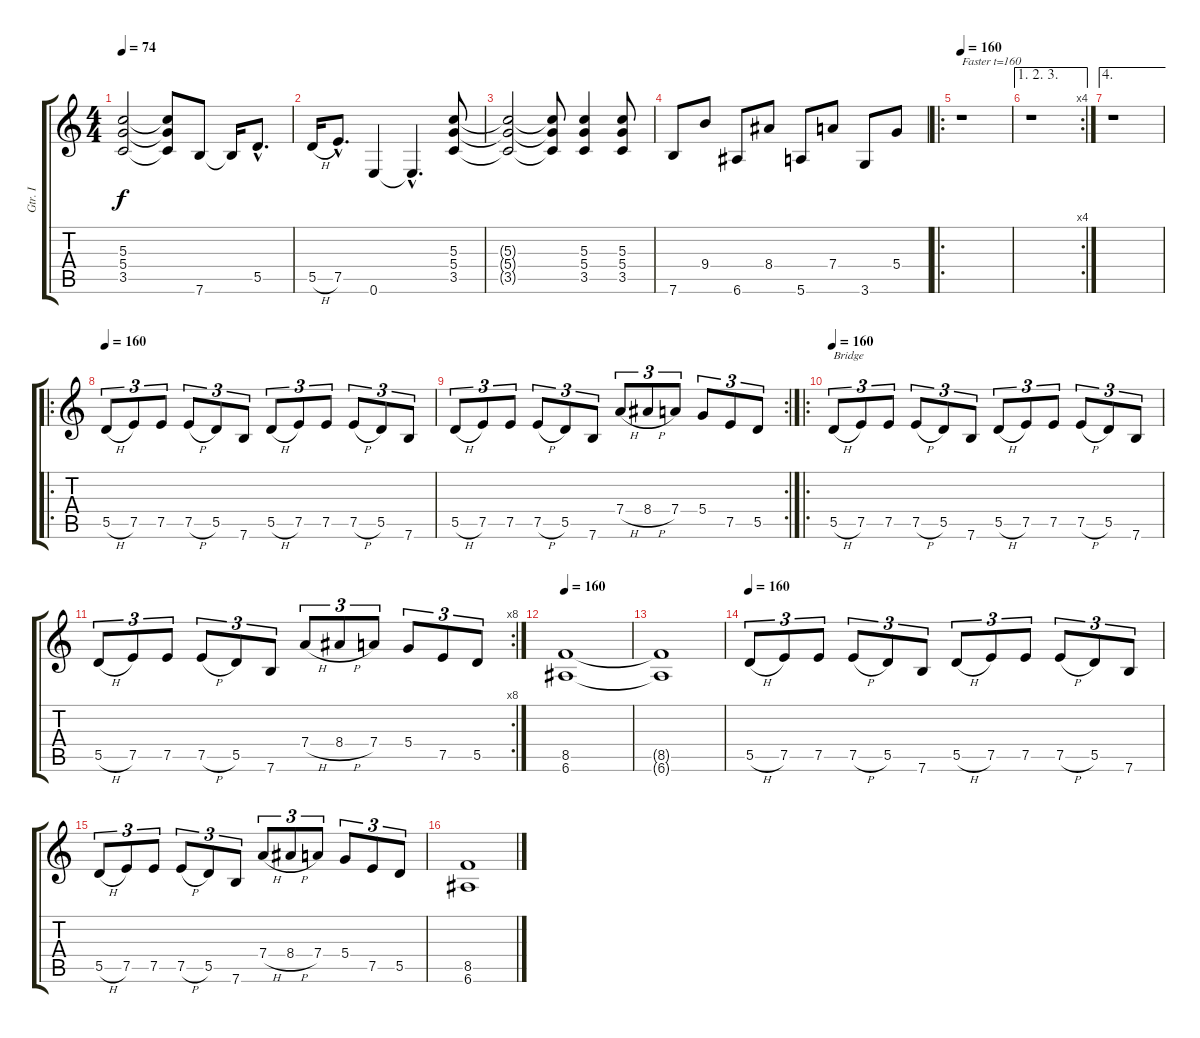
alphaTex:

\track ("Gtr. I" "Gtr. I") {instrument distortionguitar}
\staff {score tabs}
\tuning (E4 B3 G3 D3 A2 E2) {hide}
\ts (4 4)
\tempo 74
\clef g2
\ks c
(5.3{t} 5.4{t} 3.5{t}).2{dy f} (5.3{t} 5.4{t} 3.5{t}).8 7.6.8 7.6{t}.16 5.5{hac}.8{d} |
5.5{h}.16 7.5{hac}.8{d} 0.6.4 0.6{hac t}.4{d} (5.3 5.4 3.5).8 |
(5.3{t} 5.4{t} 3.5{t}).2 (5.3{t} 5.4{t} 3.5{t}).8 (5.3 5.4 3.5).4 (5.3 5.4 3.5).8 |
7.6.8 9.4.8 6.6.8 8.4.8 5.6.8 7.4.8 3.6.8 5.4.8 |
\ro
\tempo 160
r.1{txt "Faster t=160"} |
\ae (1 2 3)
\rc 4
r.1 |
\ae 4
r.1 |
\ro
\tempo 160
5.5{h}.8{tu (3 2)} 7.5.8{tu (3 2)} 7.5.8{tu (3 2)} 7.5{h}.8{tu (3 2)} 5.5.8{tu (3 2)} 7.6.8{tu (3 2)} 5.5{h}.8{tu (3 2)} 7.5.8{tu (3 2)} 7.5.8{tu (3 2)} 7.5{h}.8{tu (3 2)} 5.5.8{tu (3 2)} 7.6.8{tu (3 2)} |
\rc 2
5.5{h}.8{tu (3 2)} 7.5.8{tu (3 2)} 7.5.8{tu (3 2)} 7.5{h}.8{tu (3 2)} 5.5.8{tu (3 2)} 7.6.8{tu (3 2)} 7.4{h}.8{tu (3 2)} 8.4{h}.8{tu (3 2)} 7.4.8{tu (3 2)} 5.4.8{tu (3 2)} 7.5.8{tu (3 2)} 5.5.8{tu (3 2)} |
\ro
\tempo 160
5.5{h}.8{tu (3 2) txt "Bridge"} 7.5.8{tu (3 2)} 7.5.8{tu (3 2)} 7.5{h}.8{tu (3 2)} 5.5.8{tu (3 2)} 7.6.8{tu (3 2)} 5.5{h}.8{tu (3 2)} 7.5.8{tu (3 2)} 7.5.8{tu (3 2)} 7.5{h}.8{tu (3 2)} 5.5.8{tu (3 2)} 7.6.8{tu (3 2)} |
\rc 8
5.5{h}.8{tu (3 2)} 7.5.8{tu (3 2)} 7.5.8{tu (3 2)} 7.5{h}.8{tu (3 2)} 5.5.8{tu (3 2)} 7.6.8{tu (3 2)} 7.4{h}.8{tu (3 2)} 8.4{h}.8{tu (3 2)} 7.4.8{tu (3 2)} 5.4.8{tu (3 2)} 7.5.8{tu (3 2)} 5.5.8{tu (3 2)} |
\tempo 160
(8.5 6.6).1 |
(8.5{t} 6.6{t}).1 |
\tempo 160
5.5{h}.8{tu (3 2)} 7.5.8{tu (3 2)} 7.5.8{tu (3 2)} 7.5{h}.8{tu (3 2)} 5.5.8{tu (3 2)} 7.6.8{tu (3 2)} 5.5{h}.8{tu (3 2)} 7.5.8{tu (3 2)} 7.5.8{tu (3 2)} 7.5{h}.8{tu (3 2)} 5.5.8{tu (3 2)} 7.6.8{tu (3 2)} |
5.5{h}.8{tu (3 2)} 7.5.8{tu (3 2)} 7.5.8{tu (3 2)} 7.5{h}.8{tu (3 2)} 5.5.8{tu (3 2)} 7.6.8{tu (3 2)} 7.4{h}.8{tu (3 2)} 8.4{h}.8{tu (3 2)} 7.4.8{tu (3 2)} 5.4.8{tu (3 2)} 7.5.8{tu (3 2)} 5.5.8{tu (3 2)} |
(8.5 6.6).1
